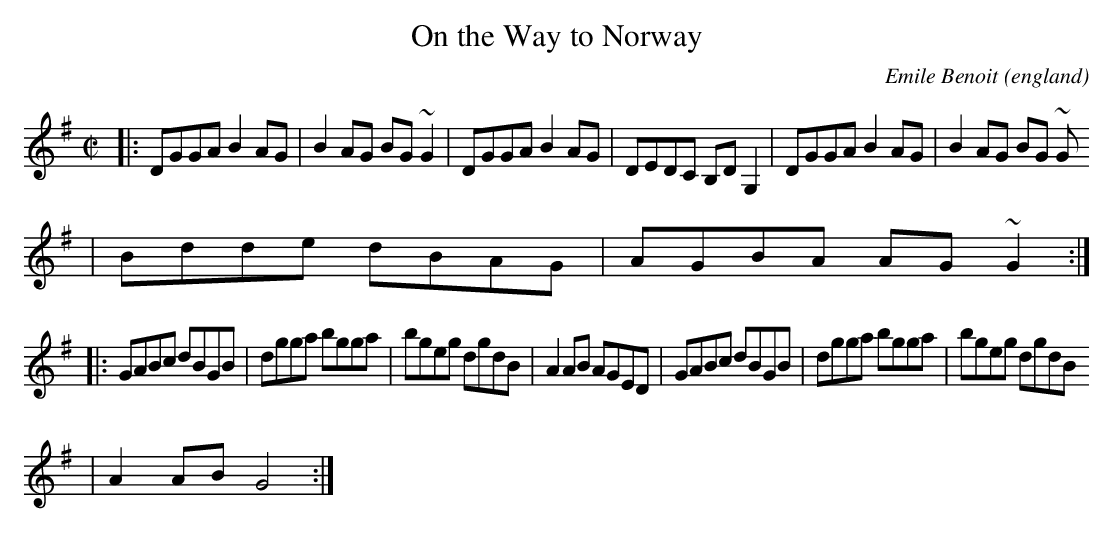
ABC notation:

X:1
T:On the Way to Norway
O:england
C:Emile Benoit
M:C|
L:1/8
K:G
|:DGGA B2 AG|B2 AG BG ~G2|DGGA B2 AG|DEDC B,D G,2|DGGA B2 AG|B2 AG BG ~G
2|Bdde dBAG|AGBA AG ~G2:|
|:GABc dBGB|dgga bgga|bgeg dgdB|A2 AB AGED|GABc dBGB|dgga bgga|bgeg dgdB
|A2 AB G4:|
